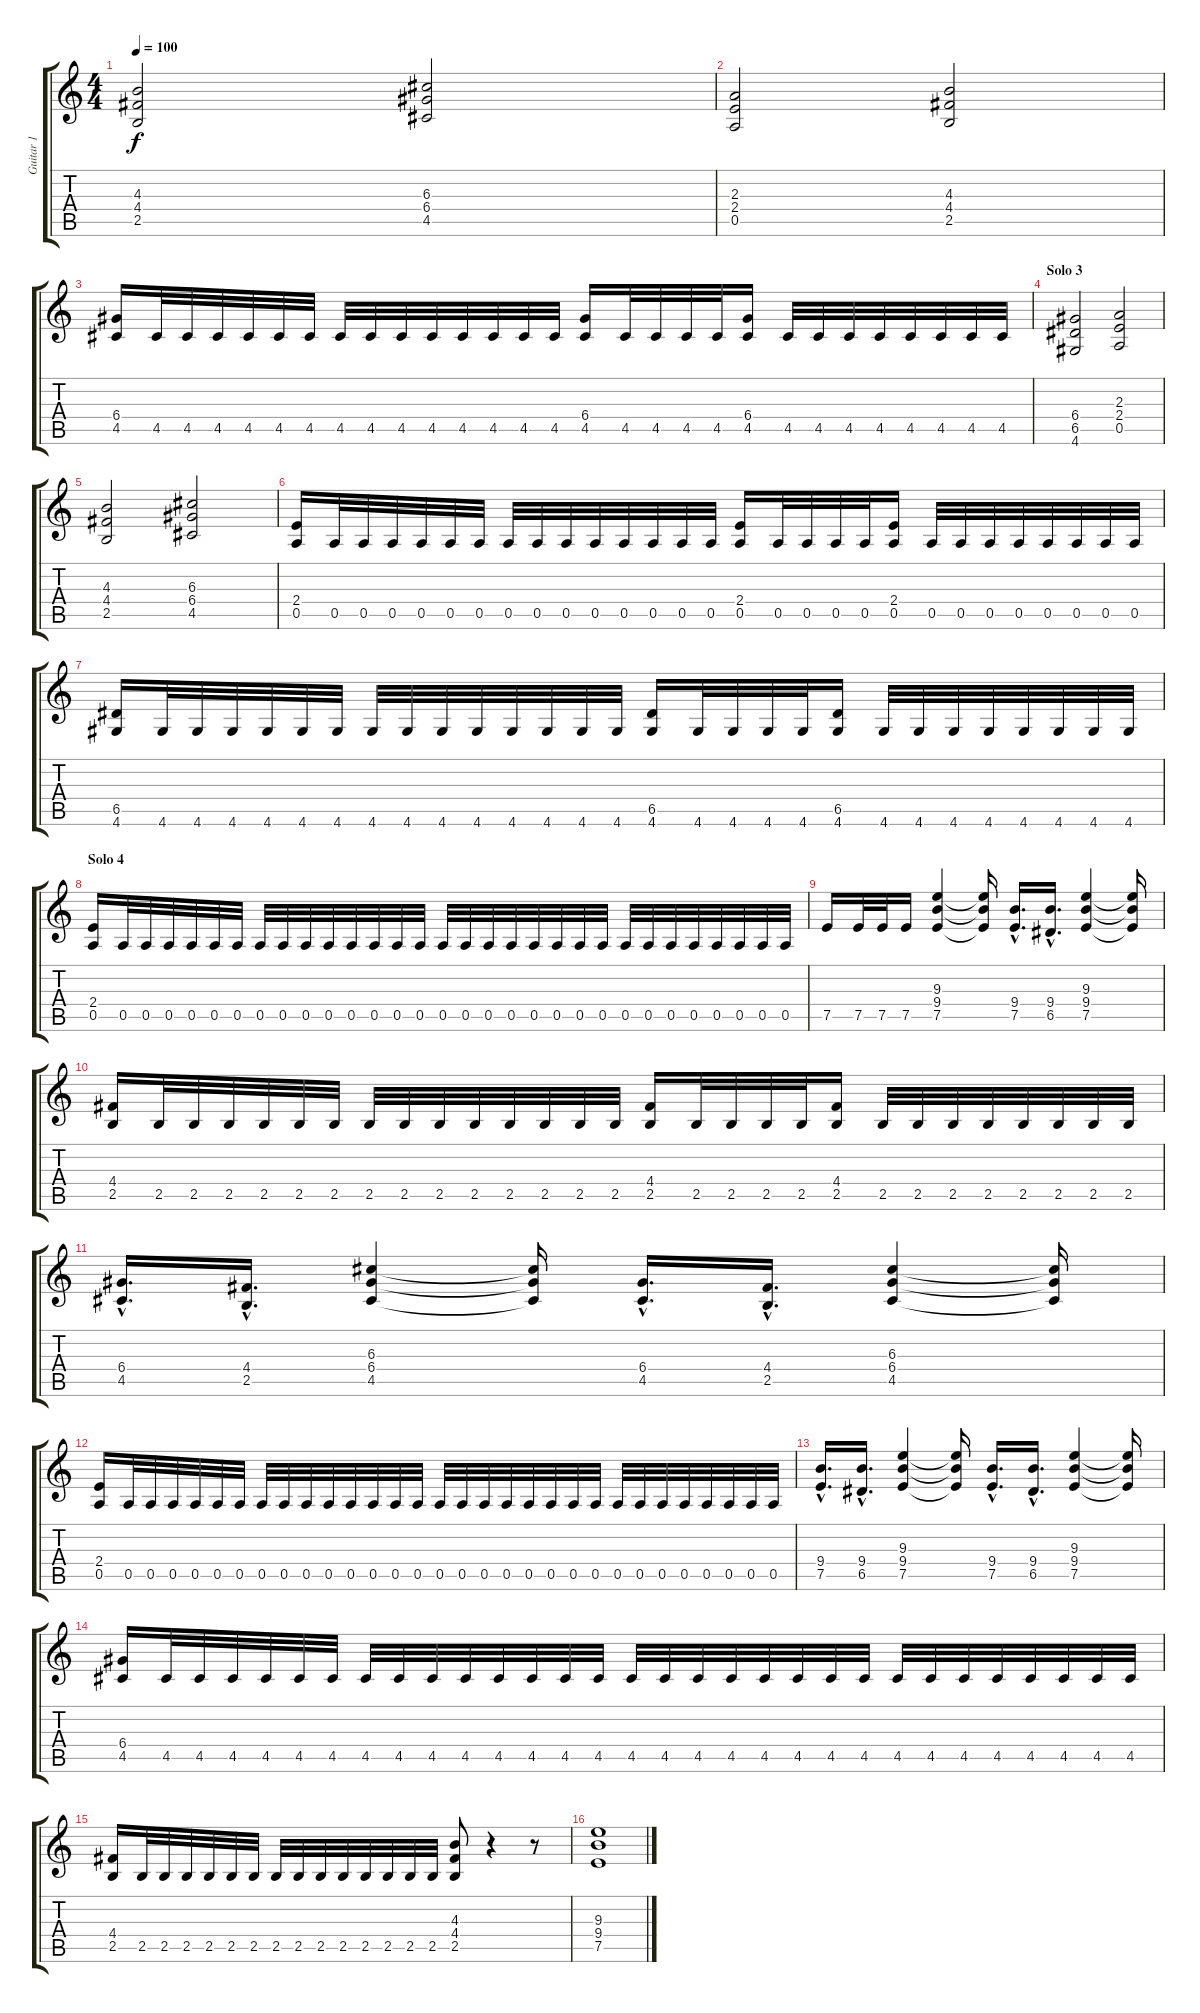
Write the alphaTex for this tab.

\track ("Guitar 1" "Guitar 1") {instrument overdrivenguitar}
\staff {score tabs}
\tuning (E4 B3 G3 D3 A2 E2) {hide}
\ts (4 4)
\tempo 100
\clef g2
\ks c
(4.3 4.4 2.5).2{dy f} (6.3 6.4 4.5).2 |
(2.3 2.4 0.5).2 (4.3 4.4 2.5).2 |
(6.4 4.5).16 4.5.32 4.5.32 4.5.32 4.5.32 4.5.32 4.5.32 4.5.32 4.5.32 4.5.32 4.5.32 4.5.32 4.5.32 4.5.32 4.5.32 (6.4 4.5).16 4.5.32 4.5.32 4.5.32 4.5.32 (6.4 4.5).16 4.5.32 4.5.32 4.5.32 4.5.32 4.5.32 4.5.32 4.5.32 4.5.32 |
\section ("" "Solo 3")
(6.4 6.5 4.6).2 (2.3 2.4 0.5).2 |
(4.3 4.4 2.5).2 (6.3 6.4 4.5).2 |
(2.4 0.5).16 0.5.32 0.5.32 0.5.32 0.5.32 0.5.32 0.5.32 0.5.32 0.5.32 0.5.32 0.5.32 0.5.32 0.5.32 0.5.32 0.5.32 (2.4 0.5).16 0.5.32 0.5.32 0.5.32 0.5.32 (2.4 0.5).16 0.5.32 0.5.32 0.5.32 0.5.32 0.5.32 0.5.32 0.5.32 0.5.32 |
(6.5 4.6).16 4.6.32 4.6.32 4.6.32 4.6.32 4.6.32 4.6.32 4.6.32 4.6.32 4.6.32 4.6.32 4.6.32 4.6.32 4.6.32 4.6.32 (6.5 4.6).16 4.6.32 4.6.32 4.6.32 4.6.32 (6.5 4.6).16 4.6.32 4.6.32 4.6.32 4.6.32 4.6.32 4.6.32 4.6.32 4.6.32 |
\section ("" "Solo 4")
(2.4 0.5).16 0.5.32 0.5.32 0.5.32 0.5.32 0.5.32 0.5.32 0.5.32 0.5.32 0.5.32 0.5.32 0.5.32 0.5.32 0.5.32 0.5.32 0.5.32 0.5.32 0.5.32 0.5.32 0.5.32 0.5.32 0.5.32 0.5.32 0.5.32 0.5.32 0.5.32 0.5.32 0.5.32 0.5.32 0.5.32 0.5.32 |
7.5.16 7.5.32 7.5.32 7.5.16 (9.3 9.4 7.5).4 (9.3{t} 9.4{t} 7.5{t}).16 (9.4{hac} 7.5{hac}).16{d} (9.4{hac} 6.5{hac}).16{d} (9.3 9.4 7.5).4 (9.3{t} 9.4{t} 7.5{t}).16 |
(4.4 2.5).16 2.5.32 2.5.32 2.5.32 2.5.32 2.5.32 2.5.32 2.5.32 2.5.32 2.5.32 2.5.32 2.5.32 2.5.32 2.5.32 2.5.32 (4.4 2.5).16 2.5.32 2.5.32 2.5.32 2.5.32 (4.4 2.5).16 2.5.32 2.5.32 2.5.32 2.5.32 2.5.32 2.5.32 2.5.32 2.5.32 |
(6.4{hac} 4.5{hac}).16{d} (4.4{hac} 2.5{hac}).16{d} (6.3 6.4 4.5).4 (6.3{t} 6.4{t} 4.5{t}).16 (6.4{hac} 4.5{hac}).16{d} (4.4{hac} 2.5{hac}).16{d} (6.3 6.4 4.5).4 (6.3{t} 6.4{t} 4.5{t}).16 |
(2.4 0.5).16 0.5.32 0.5.32 0.5.32 0.5.32 0.5.32 0.5.32 0.5.32 0.5.32 0.5.32 0.5.32 0.5.32 0.5.32 0.5.32 0.5.32 0.5.32 0.5.32 0.5.32 0.5.32 0.5.32 0.5.32 0.5.32 0.5.32 0.5.32 0.5.32 0.5.32 0.5.32 0.5.32 0.5.32 0.5.32 0.5.32 |
(9.4{hac} 7.5{hac}).16{d} (9.4{hac} 6.5{hac}).16{d} (9.3 9.4 7.5).4 (9.3{t} 9.4{t} 7.5{t}).16 (9.4{hac} 7.5{hac}).16{d} (9.4{hac} 6.5{hac}).16{d} (9.3 9.4 7.5).4 (9.3{t} 9.4{t} 7.5{t}).16 |
(6.4 4.5).16 4.5.32 4.5.32 4.5.32 4.5.32 4.5.32 4.5.32 4.5.32 4.5.32 4.5.32 4.5.32 4.5.32 4.5.32 4.5.32 4.5.32 4.5.32 4.5.32 4.5.32 4.5.32 4.5.32 4.5.32 4.5.32 4.5.32 4.5.32 4.5.32 4.5.32 4.5.32 4.5.32 4.5.32 4.5.32 4.5.32 |
\section ("" "")
(4.4 2.5).16 2.5.32 2.5.32 2.5.32 2.5.32 2.5.32 2.5.32 2.5.32 2.5.32 2.5.32 2.5.32 2.5.32 2.5.32 2.5.32 2.5.32 (4.3 4.4 2.5).8 r.4 r.8 |
(9.3 9.4 7.5).1
